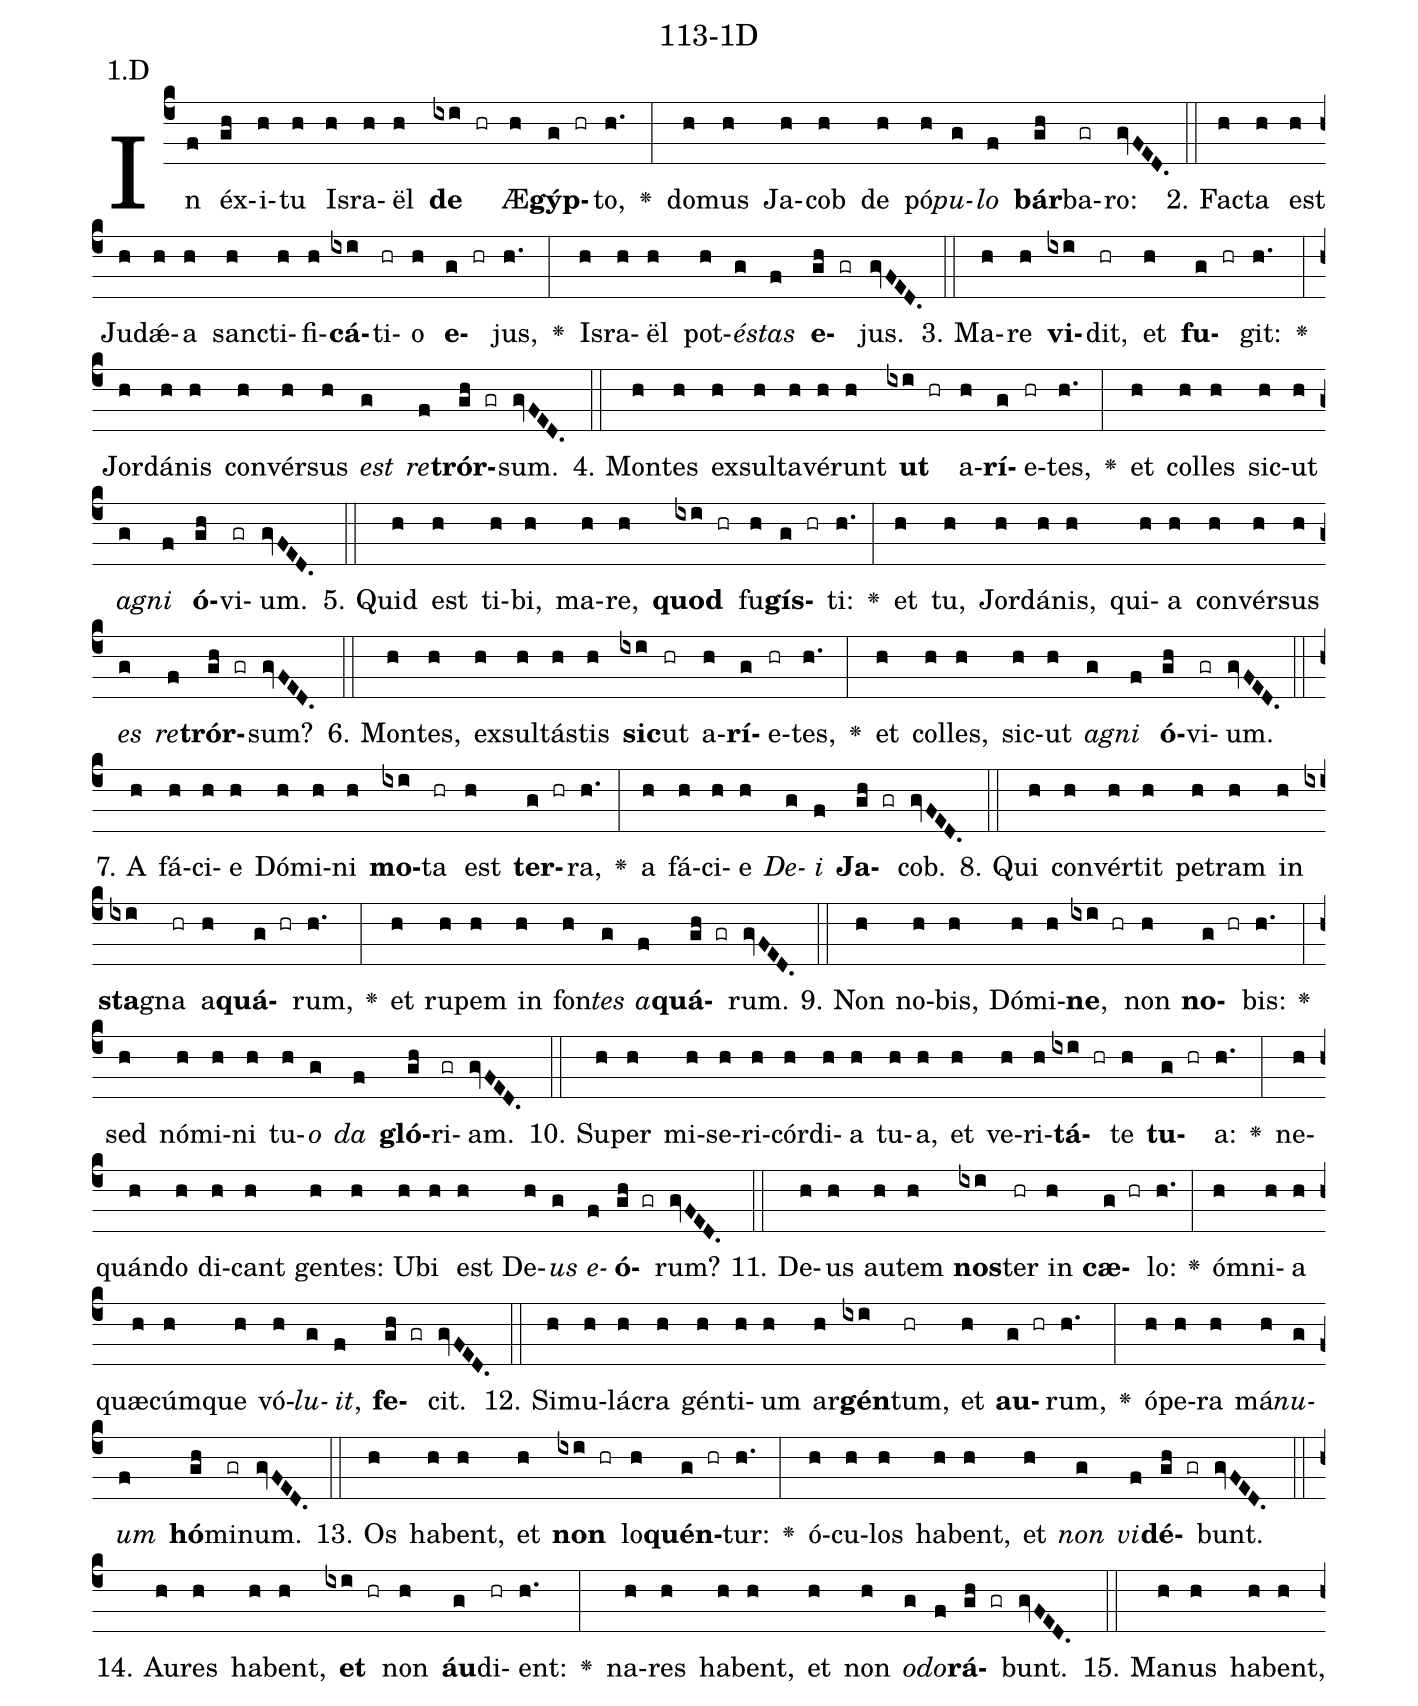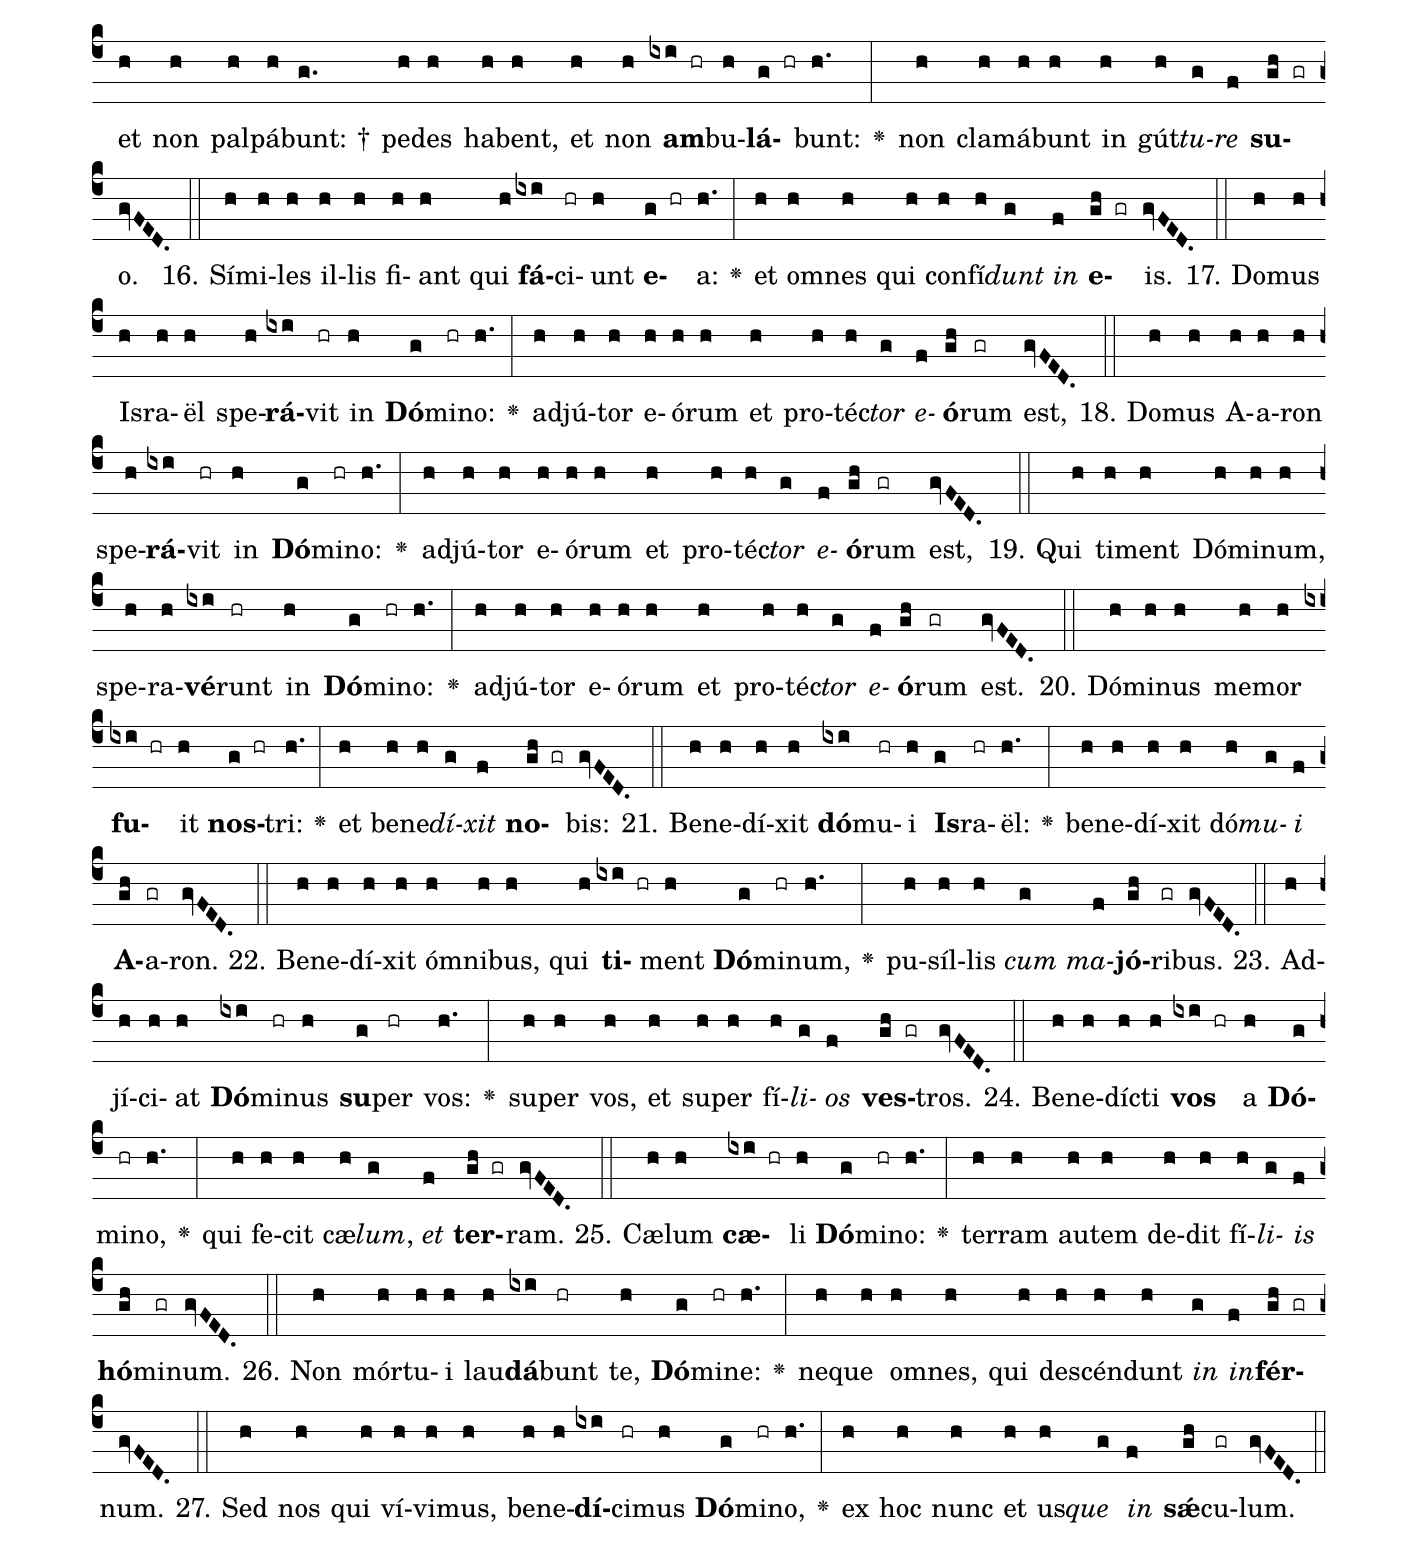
name: 113-1D;
annotation: 1.D;
%%
(c4)In(f) éx(gh)i(h)tu(h) Is(h)ra(h)ël(h) <b>de</b>(ixi hr) Æ(h)<b>gýp</b>(g hr)to,(h.) <v>\greheightstar</v>(:) do(h)mus(h) Ja(h)cob(h) de(h) pó(h)<i>pu</i>(g)<i>lo</i>(f) <b>bár</b>(gh)ba(gr)ro:(gvFED.) (::)
2. Fac(h)ta(h) est(h) Ju(h)dǽ(h)a(h) sanc(h)ti(h)fi(h)<b>cá</b>(ixi)ti(hr)o(h) <b>e</b>(g hr)jus,(h.) <v>\greheightstar</v>(:) Is(h)ra(h)ël(h) pot(h)<i>és</i>(g)<i>tas</i>(f) <b>e</b>(gh gr)jus.(gvFED.) (::)
3. Ma(h)re(h) <b>vi</b>(ixi)dit,(hr) et(h) <b>fu</b>(g hr)git:(h.) <v>\greheightstar</v>(:) Jor(h)dá(h)nis(h) con(h)vér(h)sus(h) <i>est</i>(g) <i>re</i>(f)<b>trór</b>(gh gr)sum.(gvFED.) (::)
4. Mon(h)tes(h) ex(h)sul(h)ta(h)vé(h)runt(h) <b>ut</b>(ixi hr) a(h)<b>rí</b>(g)e(hr)tes,(h.) <v>\greheightstar</v>(:) et(h) col(h)les(h) sic(h)ut(h) <i>a</i>(g)<i>gni</i>(f) <b>ó</b>(gh)vi(gr)um.(gvFED.) (::)
5. Quid(h) est(h) ti(h)bi,(h) ma(h)re,(h) <b>quod</b>(ixi hr) fu(h)<b>gís</b>(g hr)ti:(h.) <v>\greheightstar</v>(:) et(h) tu,(h) Jor(h)dá(h)nis,(h) qui(h)a(h) con(h)vér(h)sus(h) <i>es</i>(g) <i>re</i>(f)<b>trór</b>(gh gr)sum?(gvFED.) (::)
6. Mon(h)tes,(h) ex(h)sul(h)tás(h)tis(h) <b>sic</b>(ixi)ut(hr) a(h)<b>rí</b>(g)e(hr)tes,(h.) <v>\greheightstar</v>(:) et(h) col(h)les,(h) sic(h)ut(h) <i>a</i>(g)<i>gni</i>(f) <b>ó</b>(gh)vi(gr)um.(gvFED.) (::)
7. A(h) fá(h)ci(h)e(h) Dó(h)mi(h)ni(h) <b>mo</b>(ixi)ta(hr) est(h) <b>ter</b>(g hr)ra,(h.) <v>\greheightstar</v>(:) a(h) fá(h)ci(h)e(h) <i>De</i>(g)<i>i</i>(f) <b>Ja</b>(gh gr)cob.(gvFED.) (::)
8. Qui(h) con(h)vér(h)tit(h) pe(h)tram(h) in(h) <b>sta</b>(ixi)gna(hr) a(h)<b>quá</b>(g hr)rum,(h.) <v>\greheightstar</v>(:) et(h) ru(h)pem(h) in(h) fon(h)<i>tes</i>(g) <i>a</i>(f)<b>quá</b>(gh gr)rum.(gvFED.) (::)
9. Non(h) no(h)bis,(h) Dó(h)mi(h)<b>ne</b>,(ixi hr) non(h) <b>no</b>(g hr)bis:(h.) <v>\greheightstar</v>(:) sed(h) nó(h)mi(h)ni(h) tu(h)<i>o</i>(g) <i>da</i>(f) <b>gló</b>(gh)ri(gr)am.(gvFED.) (::)
10. Su(h)per(h) mi(h)se(h)ri(h)cór(h)di(h)a(h) tu(h)a,(h) et(h) ve(h)ri(h)<b>tá</b>(ixi hr)te(h) <b>tu</b>(g hr)a:(h.) <v>\greheightstar</v>(:) ne(h)quán(h)do(h) di(h)cant(h) gen(h)tes:(h) U(h)bi(h) est(h) De(h)<i>us</i>(g) <i>e</i>(f)<b>ó</b>(gh gr)rum?(gvFED.) (::)
11. De(h)us(h) au(h)tem(h) <b>nos</b>(ixi)ter(hr) in(h) <b>cæ</b>(g hr)lo:(h.) <v>\greheightstar</v>(:) óm(h)ni(h)a(h) quæ(h)cúm(h)que(h) vó(h)<i>lu</i>(g)<i>it</i>,(f) <b>fe</b>(gh gr)cit.(gvFED.) (::)
12. Si(h)mu(h)lá(h)cra(h) gén(h)ti(h)um(h) ar(h)<b>gén</b>(ixi)tum,(hr) et(h) <b>au</b>(g hr)rum,(h.) <v>\greheightstar</v>(:) ó(h)pe(h)ra(h) má(h)<i>nu</i>(g)<i>um</i>(f) <b>hó</b>(gh)mi(gr)num.(gvFED.) (::)
13. Os(h) ha(h)bent,(h) et(h) <b>non</b>(ixi hr) lo(h)<b>quén</b>(g hr)tur:(h.) <v>\greheightstar</v>(:) ó(h)cu(h)los(h) ha(h)bent,(h) et(h) <i>non</i>(g) <i>vi</i>(f)<b>dé</b>(gh gr)bunt.(gvFED.) (::)
14. Au(h)res(h) ha(h)bent,(h) <b>et</b>(ixi hr) non(h) <b>áu</b>(g)di(hr)ent:(h.) <v>\greheightstar</v>(:) na(h)res(h) ha(h)bent,(h) et(h) non(h) <i>o</i>(g)<i>do</i>(f)<b>rá</b>(gh gr)bunt.(gvFED.) (::)
15. Ma(h)nus(h) ha(h)bent,(h) et(h) non(h) pal(h)pá(h)bunt: †(g.) pe(h)des(h) ha(h)bent,(h) et(h) non(h) <b>am</b>(ixi hr)bu(h)<b>lá</b>(g hr)bunt:(h.) <v>\greheightstar</v>(:) non(h) cla(h)má(h)bunt(h) in(h) gút(h)<i>tu</i>(g)<i>re</i>(f) <b>su</b>(gh gr)o.(gvFED.) (::)
16. Sí(h)mi(h)les(h) il(h)lis(h) fi(h)ant(h) qui(h) <b>fá</b>(ixi)ci(hr)unt(h) <b>e</b>(g hr)a:(h.) <v>\greheightstar</v>(:) et(h) om(h)nes(h) qui(h) con(h)fí(h)<i>dunt</i>(g) <i>in</i>(f) <b>e</b>(gh gr)is.(gvFED.) (::)
17. Do(h)mus(h) Is(h)ra(h)ël(h) spe(h)<b>rá</b>(ixi)vit(hr) in(h) <b>Dó</b>(g)mi(hr)no:(h.) <v>\greheightstar</v>(:) ad(h)jú(h)tor(h) e(h)ó(h)rum(h) et(h) pro(h)téc(h)<i>tor</i>(g) <i>e</i>(f)<b>ó</b>(gh)rum(gr) est,(gvFED.) (::)
18. Do(h)mus(h) A(h)a(h)ron(h) spe(h)<b>rá</b>(ixi)vit(hr) in(h) <b>Dó</b>(g)mi(hr)no:(h.) <v>\greheightstar</v>(:) ad(h)jú(h)tor(h) e(h)ó(h)rum(h) et(h) pro(h)téc(h)<i>tor</i>(g) <i>e</i>(f)<b>ó</b>(gh)rum(gr) est,(gvFED.) (::)
19. Qui(h) ti(h)ment(h) Dó(h)mi(h)num,(h) spe(h)ra(h)<b>vé</b>(ixi)runt(hr) in(h) <b>Dó</b>(g)mi(hr)no:(h.) <v>\greheightstar</v>(:) ad(h)jú(h)tor(h) e(h)ó(h)rum(h) et(h) pro(h)téc(h)<i>tor</i>(g) <i>e</i>(f)<b>ó</b>(gh)rum(gr) est.(gvFED.) (::)
20. Dó(h)mi(h)nus(h) me(h)mor(h) <b>fu</b>(ixi hr)it(h) <b>nos</b>(g hr)tri:(h.) <v>\greheightstar</v>(:) et(h) be(h)ne(h)<i>dí</i>(g)<i>xit</i>(f) <b>no</b>(gh gr)bis:(gvFED.) (::)
21. Be(h)ne(h)dí(h)xit(h) <b>dó</b>(ixi)mu(hr)i(h) <b>Is</b>(g)ra(hr)ël:(h.) <v>\greheightstar</v>(:) be(h)ne(h)dí(h)xit(h) dó(h)<i>mu</i>(g)<i>i</i>(f) <b>A</b>(gh)a(gr)ron.(gvFED.) (::)
22. Be(h)ne(h)dí(h)xit(h) óm(h)ni(h)bus,(h) qui(h) <b>ti</b>(ixi hr)ment(h) <b>Dó</b>(g)mi(hr)num,(h.) <v>\greheightstar</v>(:) pu(h)síl(h)lis(h) <i>cum</i>(g) <i>ma</i>(f)<b>jó</b>(gh)ri(gr)bus.(gvFED.) (::)
23. Ad(h)jí(h)ci(h)at(h) <b>Dó</b>(ixi)mi(hr)nus(h) <b>su</b>(g)per(hr) vos:(h.) <v>\greheightstar</v>(:) su(h)per(h) vos,(h) et(h) su(h)per(h) fí(h)<i>li</i>(g)<i>os</i>(f) <b>ves</b>(gh gr)tros.(gvFED.) (::)
24. Be(h)ne(h)díc(h)ti(h) <b>vos</b>(ixi hr) a(h) <b>Dó</b>(g)mi(hr)no,(h.) <v>\greheightstar</v>(:) qui(h) fe(h)cit(h) cæ(h)<i>lum</i>,(g) <i>et</i>(f) <b>ter</b>(gh gr)ram.(gvFED.) (::)
25. Cæ(h)lum(h) <b>cæ</b>(ixi hr)li(h) <b>Dó</b>(g)mi(hr)no:(h.) <v>\greheightstar</v>(:) ter(h)ram(h) au(h)tem(h) de(h)dit(h) fí(h)<i>li</i>(g)<i>is</i>(f) <b>hó</b>(gh)mi(gr)num.(gvFED.) (::)
26. Non(h) mór(h)tu(h)i(h) lau(h)<b>dá</b>(ixi)bunt(hr) te,(h) <b>Dó</b>(g)mi(hr)ne:(h.) <v>\greheightstar</v>(:) ne(h)que(h) om(h)nes,(h) qui(h) de(h)scén(h)dunt(h) <i>in</i>(g) <i>in</i>(f)<b>fér</b>(gh gr)num.(gvFED.) (::)
27. Sed(h) nos(h) qui(h) ví(h)vi(h)mus,(h) be(h)ne(h)<b>dí</b>(ixi)ci(hr)mus(h) <b>Dó</b>(g)mi(hr)no,(h.) <v>\greheightstar</v>(:) ex(h) hoc(h) nunc(h) et(h) us(h)<i>que</i>(g) <i>in</i>(f) <b>sǽ</b>(gh)cu(gr)lum.(gvFED.) (::)
